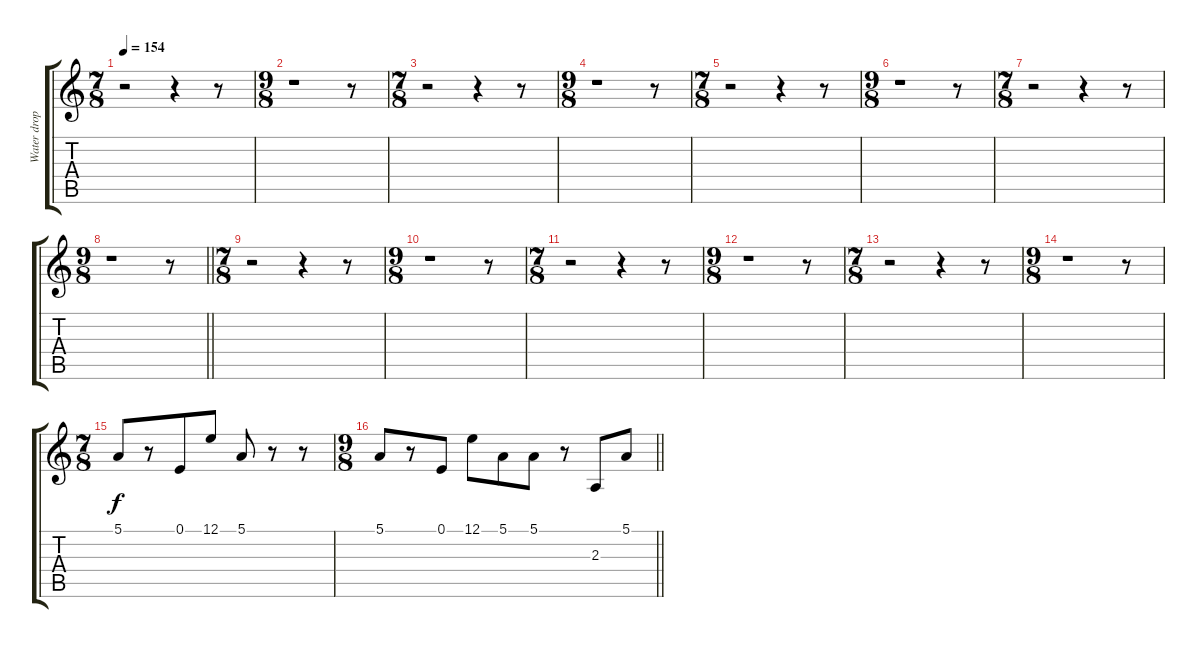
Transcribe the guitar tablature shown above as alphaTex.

\track ("Water drop sound" "Water drop") {instrument fx3crystal}
\staff {score tabs}
\tuning (E4 B3 G3 D3 A2 E2) {hide}
\ts (7 8)
\tempo 154
\clef g2
\ks c
r.2{dy f} r.4 r.8 |
\ts (9 8)
r.1 r.8 |
\ts (7 8)
r.2 r.4 r.8 |
\ts (9 8)
r.1 r.8 |
\ts (7 8)
r.2 r.4 r.8 |
\ts (9 8)
r.1 r.8 |
\ts (7 8)
r.2 r.4 r.8 |
\ts (9 8)
\barLineRight lightlight
r.1 r.8 |
\ts (7 8)
r.2 r.4 r.8 |
\ts (9 8)
r.1 r.8 |
\ts (7 8)
r.2 r.4 r.8 |
\ts (9 8)
r.1 r.8 |
\ts (7 8)
r.2 r.4 r.8 |
\ts (9 8)
r.1 r.8 |
\ts (7 8)
5.1.8 r.8 0.1.8 12.1.8 5.1.8 r.8 r.8 |
\ts (9 8)
\barLineRight lightlight
5.1.8 r.8 0.1.8 12.1.8 5.1.8 5.1.8 r.8 2.3.8 5.1.8
